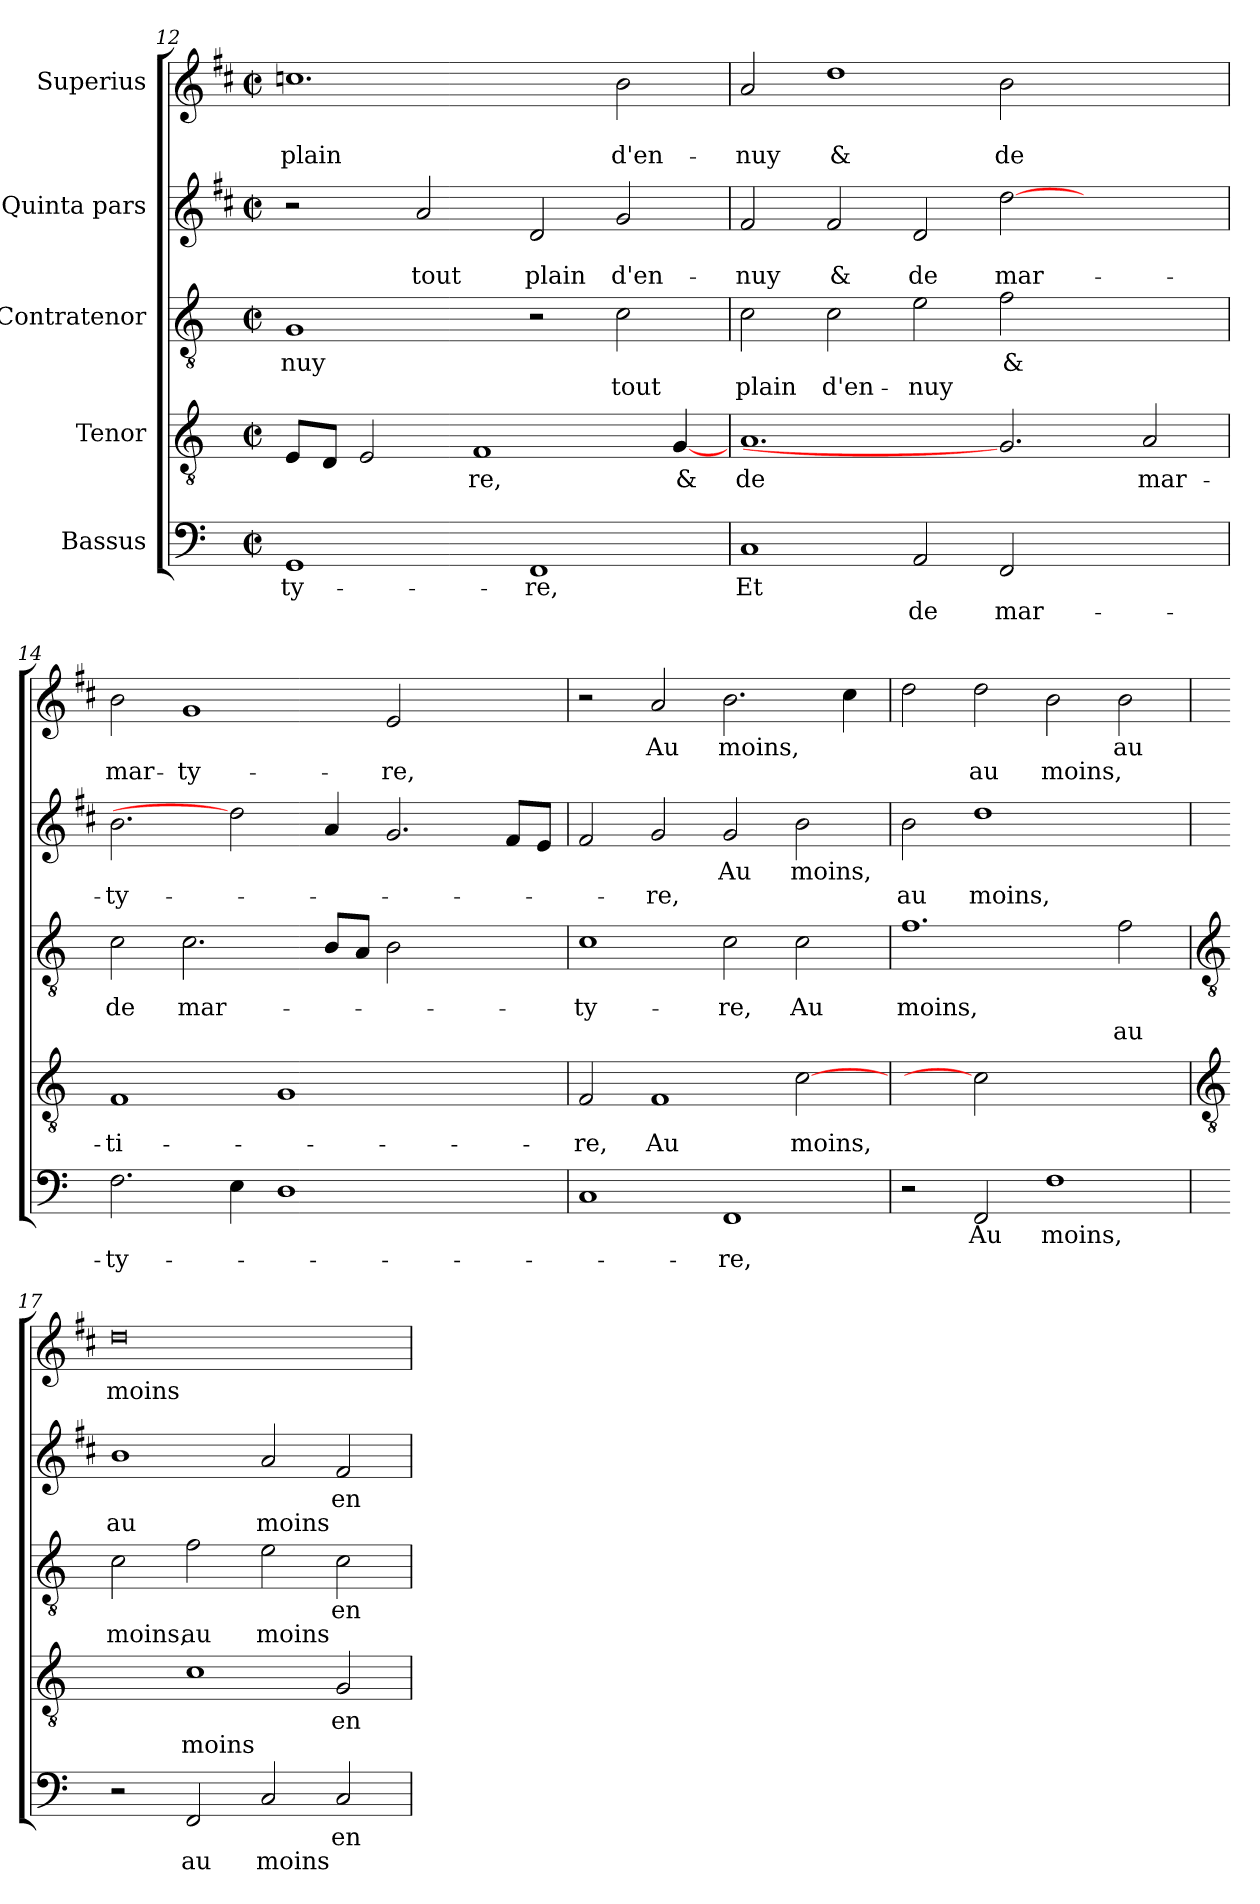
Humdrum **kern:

**kern	**text	**text	**kern	**text	**text	**kern	**text	**text	**kern	**text	**text	**kern	**text	**text
*part5	*part5	*part5	*part4	*part4	*part4	*part3	*part3	*part3	*part2	*part2	*part2	*part1	*part1	*part1
*staff5	*staff5	*staff5	*staff4	*staff4	*staff4	*staff3	*staff3	*staff3	*staff2	*staff2	*staff2	*staff1	*staff1	*staff1
*I"Bassus	*	*	*I"Tenor	*	*	*I"Contratenor	*	*	*I"Quinta pars	*	*	*I"Superius	*	*
*clefF4	*	*	*clefGv2	*	*	*clefGv2	*	*	*clefG2	*	*	*clefG2	*	*
*	*	*	*	*	*	*	*	*	*ITrd1c2	*	*	*ITrd1c2	*	*
*k[]	*	*	*k[]	*	*	*k[]	*	*	*k[]	*	*	*k[]	*	*
*C:	*	*	*C:	*	*	*C:	*	*	*C:	*	*	*C:	*	*
*M4/2	*	*	*M4/2	*	*	*M4/2	*	*	*M4/2	*	*	*M4/2	*	*
*met(c|)	*	*	*met(c|)	*	*	*met(c|)	*	*	*met(c|)	*	*	*met(c|)	*	*
=12	=12	=12	=12	=12	=12	=12	=12	=12	=12	=12	=12	=12	=12	=12
!	!LO:LY:b	!	!	!	!	!	!LO:LY:b	!	!	!	!	!	!	!LO:LY:b
1GG	-ty-	.	8EL	.	.	1G	-nuy	.	2r	.	.	1.b-X	.	plain
.	.	.	8DJ	.	.	.	.	.	.	.	.	.	.	.
.	.	.	2E	.	.	.	.	.	.	.	.	.	.	.
!	!	!	!	!	!	!	!	!	!	!	!LO:LY:b	!	!	!
.	.	.	.	.	.	.	.	.	2g	.	tout	.	.	.
!	!	!	!	!LO:LY:b	!	!	!	!	!	!	!	!	!	!
.	.	.	1F	-re,	.	.	.	.	.	.	.	.	.	.
!	!LO:LY:b	!	!	!	!	!	!	!	!	!	!LO:LY:b	!	!	!
1FF	-re,	.	.	.	.	2r	.	.	2c	.	plain	.	.	.
!	!	!	!	!	!	!	!	!LO:LY:b	!	!	!LO:LY:b	!	!	!LO:LY:b
.	.	.	.	.	.	2c	.	tout	2f	.	d'en-	2a	.	d'en-
!	!	!	!	!LO:LY:b	!	!	!	!	!	!	!	!	!	!
.	.	.	[4G	&	.	.	.	.	.	.	.	.	.	.
=13	=13	=13	=13	=13	=13	=13	=13	=13	=13	=13	=13	=13	=13	=13
!	!LO:LY:b	!	!	!LO:LY:b	!	!	!	!LO:LY:b	!	!	!LO:LY:b	!	!	!LO:LY:b
1C	Et	.	1.A	de	.	2c	.	plain	2e	.	-nuy	2g	.	-nuy
!	!	!	!	!	!	!	!	!LO:LY:b	!	!	!LO:LY:b	!	!	!LO:LY:b
.	.	.	.	.	.	2c	.	d'en-	2e	.	&	1cc	.	&
!	!	!LO:LY:b	!	!	!	!	!	!LO:LY:b	!	!	!LO:LY:b	!	!	!
2AA	.	de	.	.	.	2e	.	-nuy	2c	.	de	.	.	.
!	!	!LO:LY:b	!	!	!	!	!LO:LY:b	!	!	!	!LO:LY:b	!	!	!LO:LY:b
2FF	.	mar-	2.G]	.	.	2f	&	.	[2cc	.	mar-	2a	.	de
2.ryy	.	.	.	.	.	2.ryy	.	.	2.ryy	.	.	2.ryy	.	.
!	!	!	!	!LO:LY:b	!	!	!	!	!	!	!	!	!	!
.	.	.	2A	mar-	.	.	.	.	.	.	.	.	.	.
=14	=14	=14	=14	=14	=14	=14	=14	=14	=14	=14	=14	=14	=14	=14
!	!	!LO:LY:b	!	!LO:LY:b	!	!	!LO:LY:b	!	!	!	!LO:LY:b	!	!	!LO:LY:b
2.F	.	-ty-	1F	-ti-	.	2c	de	.	2.a	.	-ty-	2a	.	mar-
!	!	!	!	!	!	!	!LO:LY:b	!	!	!	!	!	!	!LO:LY:b
.	.	.	.	.	.	2.c	mar-	.	.	.	.	1f	.	-ty-
4E	.	.	.	.	.	.	.	.	2cc]	.	.	.	.	.
1D	.	.	1G	.	.	.	.	.	.	.	.	.	.	.
.	.	.	.	.	.	8BL	.	.	4g	.	.	.	.	.
.	.	.	.	.	.	8AJ	.	.	.	.	.	.	.	.
!	!	!	!	!	!	!	!	!	!	!	!	!	!	!LO:LY:b
.	.	.	.	.	.	2B	.	.	2.f	.	.	2d	.	-re,
2ryy	.	.	2ryy	.	.	2ryy	.	.	.	.	.	2ryy	.	.
.	.	.	.	.	.	.	.	.	8eL	.	.	.	.	.
.	.	.	.	.	.	.	.	.	8dJ	.	.	.	.	.
=15	=15	=15	=15	=15	=15	=15	=15	=15	=15	=15	=15	=15	=15	=15
!	!	!	!	!LO:LY:b	!	!	!LO:LY:b	!	!	!	!	!	!	!
1C	.	.	2F	-re,	.	1c	-ty-	.	2e	.	.	2r	.	.
!	!	!	!	!LO:LY:b	!	!	!	!	!	!	!LO:LY:b	!	!LO:LY:b	!
.	.	.	1F	Au	.	.	.	.	2f	.	-re,	2g	Au	.
!	!	!LO:LY:b	!	!	!	!	!LO:LY:b	!	!	!LO:LY:b	!	!	!LO:LY:b	!
1FF	.	-re,	.	.	.	2c	-re,	.	2f	Au	.	2.a	moins,	.
!	!	!	!	!LO:LY:b	!	!	!LO:LY:b	!	!	!LO:LY:b	!	!	!	!
.	.	.	[2c	moins,	.	2c	Au	.	2a	moins,	.	.	.	.
.	.	.	.	.	.	.	.	.	.	.	.	4b	.	.
=16	=16	=16	=16	=16	=16	=16	=16	=16	=16	=16	=16	=16	=16	=16
!	!	!	!	!	!LO:LY:b	!	!LO:LY:b	!	!	!	!LO:LY:b	!	!	!
2r	.	.	[2Fyy	.	au__	1.f	moins,	.	2a	.	au	2cc	.	.
!	!LO:LY:b	!	!	!	!	!	!	!	!	!	!LO:LY:b	!	!	!LO:LY:b
2FF	Au	.	2c]	.	.	.	.	.	1cc	.	moins,	2cc	.	au
!	!LO:LY:b	!	!	!	!	!	!	!	!	!	!	!	!	!LO:LY:b
1F	moins,	.	1ryy	.	.	.	.	.	.	.	.	2a	.	moins,
!	!	!	!	!	!	!	!	!LO:LY:b	!	!	!	!	!LO:LY:b	!
.	.	.	.	.	.	2f	.	au	2ryy	.	.	2a	au	.
!!LO:LB:g=z
=17	=17	=17	=17	=17	=17	=17	=17	=17	=17	=17	=17	=17	=17	=17
*	*	*	*clefGv2	*	*	*clefGv2	*	*	*	*	*	*	*	*
!	!	!	!	!	!LO:LY:b	!	!	!LO:LY:b	!	!	!LO:LY:b	!	!LO:LY:b	!
2r	.	.	2Fyy]	.	__	2c	.	moins,	1a	.	au	0cc	moins	.
!	!	!LO:LY:b	!	!	!LO:LY:b	!	!	!LO:LY:b	!	!	!	!	!	!
2FF	.	au	1c	.	moins	2f	.	au	.	.	.	.	.	.
!	!	!LO:LY:b	!	!	!	!	!	!LO:LY:b	!	!	!LO:LY:b	!	!	!
2C	.	moins	.	.	.	2e	.	moins	2g	.	moins	.	.	.
!	!LO:LY:b	!	!	!LO:LY:b	!	!	!LO:LY:b	!	!	!LO:LY:b	!	!	!	!
2C	en	.	2G	en	.	2c	en	.	2e	en	.	.	.	.
=	=	=	=	=	=	=	=	=	=	=	=	=	=	=
*-	*-	*-	*-	*-	*-	*-	*-	*-	*-	*-	*-	*-	*-	*-
